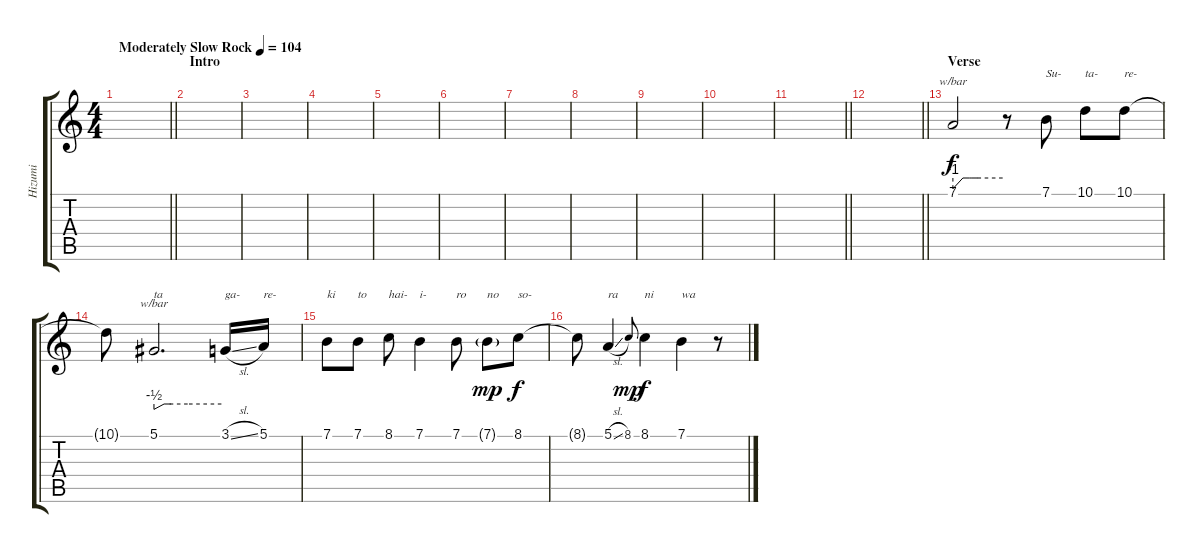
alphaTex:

\track ("Hizumi" "Hizumi") {instrument brightacousticpiano}
\staff {score tabs}
\tuning (E4 B3 G3 D3 A2 E2) {hide}
\ts (4 4)
\tempo (104 "Moderately Slow Rock")
\clef g2
\barLineRight lightlight
\ks c
|
\section ("" "Intro")
|
|
|
|
|
|
|
|
|
\barLineRight lightlight
|
\section ("" "")
\barLineRight lightlight
|
\section ("" "Verse")
7.1.2{tbe (custom default 0 -4 12 0 20 0 22 0 30 0 60 0)} r.8 7.1.8{txt "Su-"} 10.1.8{txt "ta-"} 10.1.8{txt "re-"} |
10.1{t}.8 5.1.2{d tbe (custom default 0 -2 9 0 15 0 30 0 60 0) txt "ta"} 3.1{sl}.16{txt "ga-"} 5.1.16{txt "re-"} |
7.1.8{txt "ki"} 7.1.8{txt "to"} 8.1.8{txt "hai-"} 7.1.4{txt "i-"} 7.1.8{txt "ro"} 7.1{g}.8{txt "no" dy mp} 8.1.8{txt "so-" dy f} |
8.1{t}.8 5.1{sl}.4{txt "ra"} 8.1.8{gr onbeat dy mp} 8.1.4{txt "ni" dy f} 7.1.4{txt "wa"} r.8
